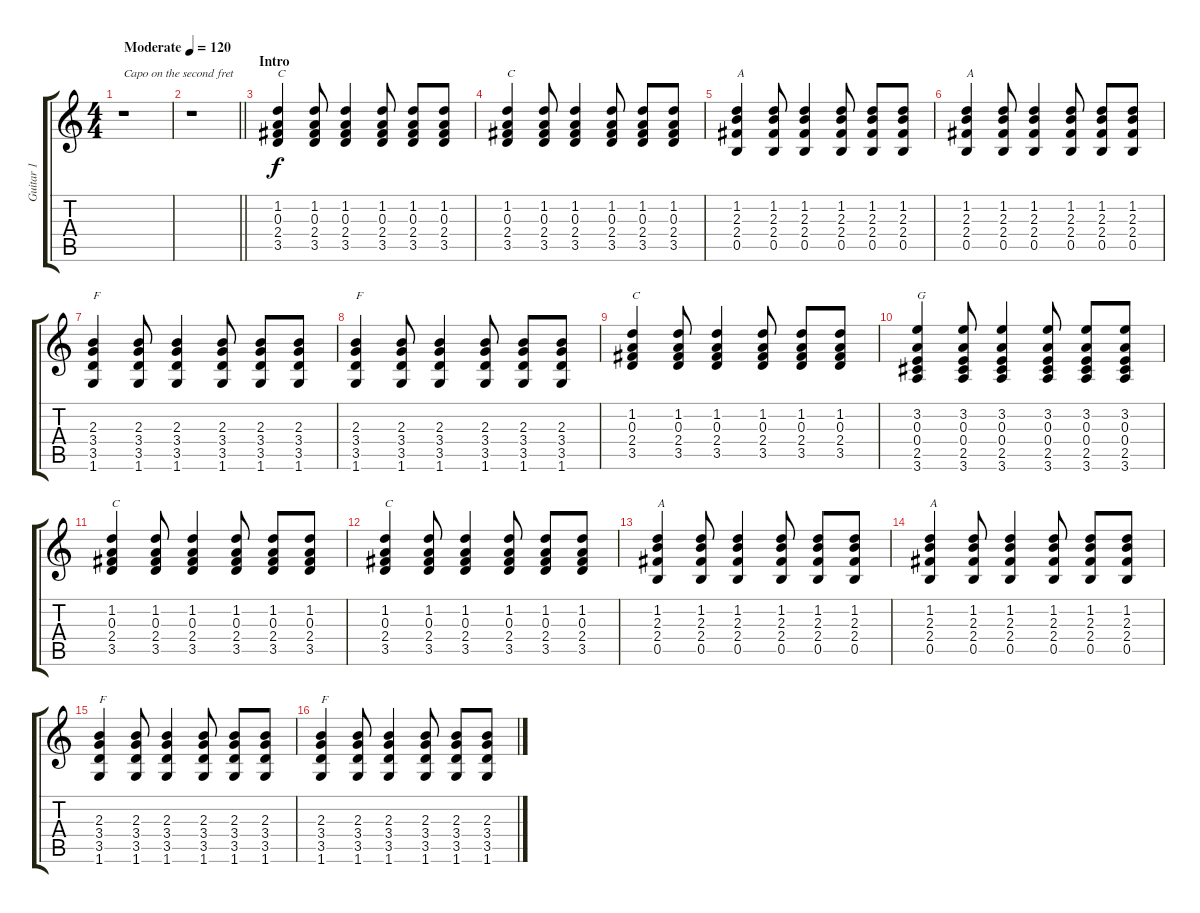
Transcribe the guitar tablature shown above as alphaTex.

\track ("Guitar 1" "Guitar 1") {instrument acousticguitarsteel}
\staff {score tabs}
\tuning (Gb4 Db4 A3 E3 B2 Gb2) {hide}
\ts (4 4)
\tempo (120 "Moderate")
\clef g2
\ks c
r.1{txt "Capo on the second fret" dy f instrument acousticguitarsteel} |
\barLineRight lightlight
r.1 |
\section ("" "Intro")
(1.2 0.3 2.4 3.5).4{txt "C"} (1.2 0.3 2.4 3.5).8 (1.2 0.3 2.4 3.5).4 (1.2 0.3 2.4 3.5).8 (1.2 0.3 2.4 3.5).8 (1.2 0.3 2.4 3.5).8 |
(1.2 0.3 2.4 3.5).4{txt "C"} (1.2 0.3 2.4 3.5).8 (1.2 0.3 2.4 3.5).4 (1.2 0.3 2.4 3.5).8 (1.2 0.3 2.4 3.5).8 (1.2 0.3 2.4 3.5).8 |
(1.2 2.3 2.4 0.5).4{txt "A"} (1.2 2.3 2.4 0.5).8 (1.2 2.3 2.4 0.5).4 (1.2 2.3 2.4 0.5).8 (1.2 2.3 2.4 0.5).8 (1.2 2.3 2.4 0.5).8 |
(1.2 2.3 2.4 0.5).4{txt "A"} (1.2 2.3 2.4 0.5).8 (1.2 2.3 2.4 0.5).4 (1.2 2.3 2.4 0.5).8 (1.2 2.3 2.4 0.5).8 (1.2 2.3 2.4 0.5).8 |
(2.3 3.4 3.5 1.6).4{txt "F"} (2.3 3.4 3.5 1.6).8 (2.3 3.4 3.5 1.6).4 (2.3 3.4 3.5 1.6).8 (2.3 3.4 3.5 1.6).8 (2.3 3.4 3.5 1.6).8 |
(2.3 3.4 3.5 1.6).4{txt "F"} (2.3 3.4 3.5 1.6).8 (2.3 3.4 3.5 1.6).4 (2.3 3.4 3.5 1.6).8 (2.3 3.4 3.5 1.6).8 (2.3 3.4 3.5 1.6).8 |
(1.2 0.3 2.4 3.5).4{txt "C"} (1.2 0.3 2.4 3.5).8 (1.2 0.3 2.4 3.5).4 (1.2 0.3 2.4 3.5).8 (1.2 0.3 2.4 3.5).8 (1.2 0.3 2.4 3.5).8 |
(3.2 0.3 0.4 2.5 3.6).4{txt "G"} (3.2 0.3 0.4 2.5 3.6).8 (3.2 0.3 0.4 2.5 3.6).4 (3.2 0.3 0.4 2.5 3.6).8 (3.2 0.3 0.4 2.5 3.6).8 (3.2 0.3 0.4 2.5 3.6).8 |
(1.2 0.3 2.4 3.5).4{txt "C"} (1.2 0.3 2.4 3.5).8 (1.2 0.3 2.4 3.5).4 (1.2 0.3 2.4 3.5).8 (1.2 0.3 2.4 3.5).8 (1.2 0.3 2.4 3.5).8 |
(1.2 0.3 2.4 3.5).4{txt "C"} (1.2 0.3 2.4 3.5).8 (1.2 0.3 2.4 3.5).4 (1.2 0.3 2.4 3.5).8 (1.2 0.3 2.4 3.5).8 (1.2 0.3 2.4 3.5).8 |
(1.2 2.3 2.4 0.5).4{txt "A"} (1.2 2.3 2.4 0.5).8 (1.2 2.3 2.4 0.5).4 (1.2 2.3 2.4 0.5).8 (1.2 2.3 2.4 0.5).8 (1.2 2.3 2.4 0.5).8 |
(1.2 2.3 2.4 0.5).4{txt "A"} (1.2 2.3 2.4 0.5).8 (1.2 2.3 2.4 0.5).4 (1.2 2.3 2.4 0.5).8 (1.2 2.3 2.4 0.5).8 (1.2 2.3 2.4 0.5).8 |
(2.3 3.4 3.5 1.6).4{txt "F"} (2.3 3.4 3.5 1.6).8 (2.3 3.4 3.5 1.6).4 (2.3 3.4 3.5 1.6).8 (2.3 3.4 3.5 1.6).8 (2.3 3.4 3.5 1.6).8 |
(2.3 3.4 3.5 1.6).4{txt "F"} (2.3 3.4 3.5 1.6).8 (2.3 3.4 3.5 1.6).4 (2.3 3.4 3.5 1.6).8 (2.3 3.4 3.5 1.6).8 (2.3 3.4 3.5 1.6).8
